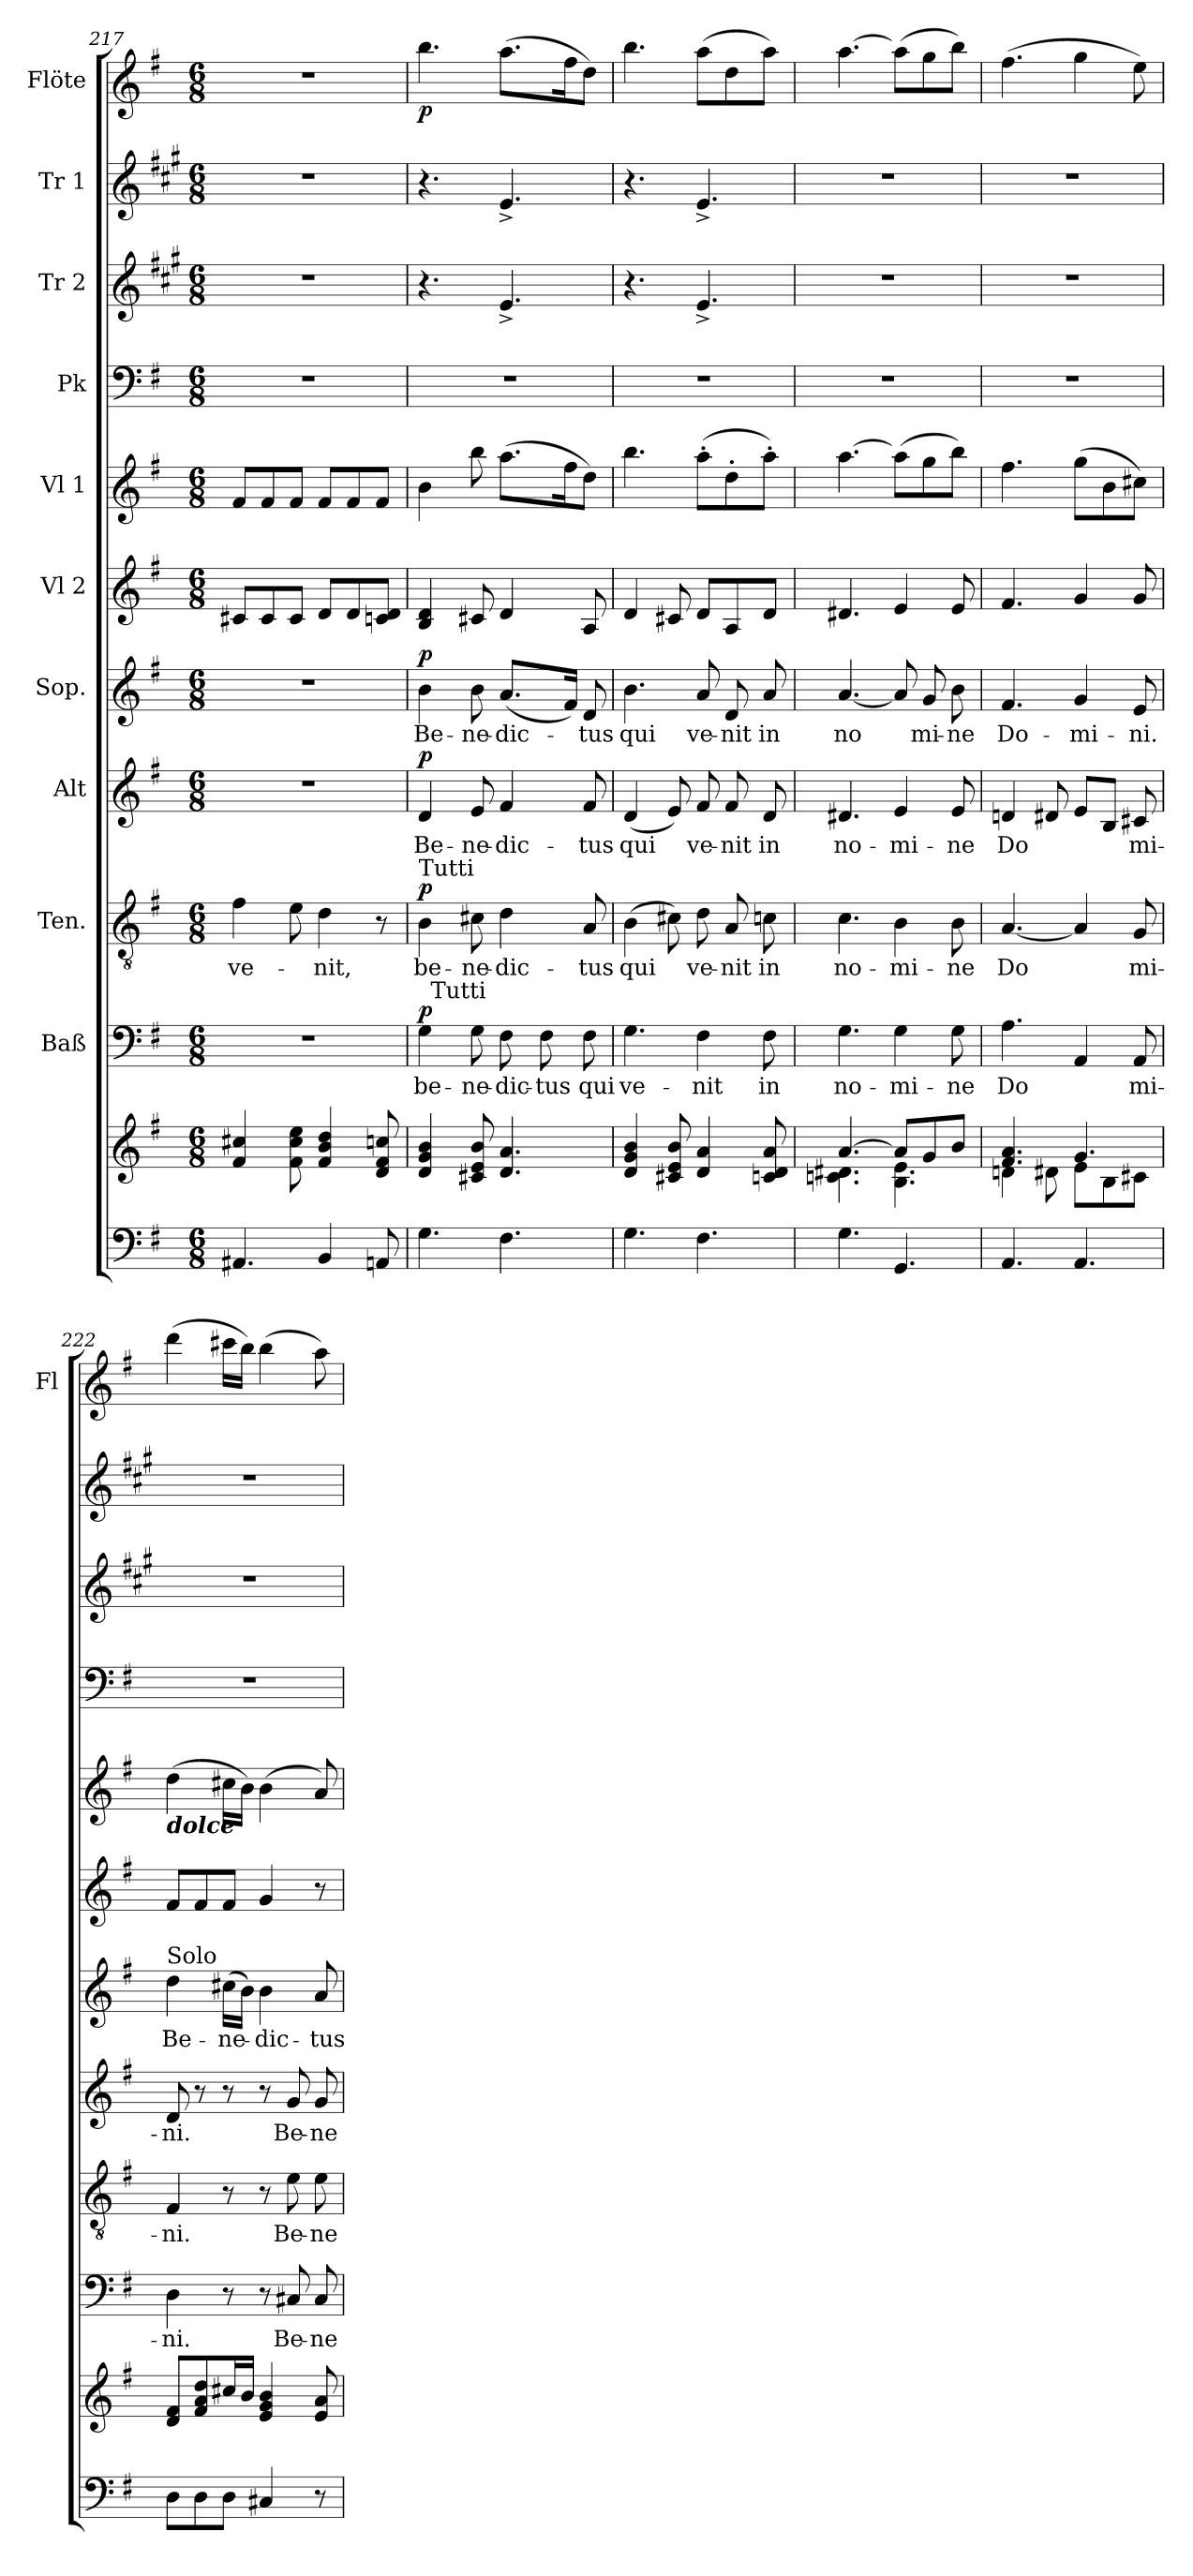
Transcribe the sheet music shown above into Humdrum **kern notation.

**kern	**kern	**kern	**text	**dynam	**kern	**text	**dynam	**kern	**text	**dynam	**kern	**text	**dynam	**kern	**kern	**kern	**kern	**kern	**kern	**dynam
*part11	*part11	*part10	*part10	*part10	*part9	*part9	*part9	*part8	*part8	*part8	*part7	*part7	*part7	*part6	*part5	*part4	*part3	*part2	*part1	*part1
*staff12	*staff11	*staff10	*staff10	*staff10	*staff9	*staff9	*staff9	*staff8	*staff8	*staff8	*staff7	*staff7	*staff7	*staff6	*staff5	*staff4	*staff3	*staff2	*staff1	*staff1
*	*	*I"Baß	*	*	*I"Ten.	*	*	*I"Alt	*	*	*I"Sop.	*	*	*I"Vl 2	*I"Vl 1	*I"Pk	*I"Tr 2	*I"Tr 1	*I"Flöte	*
*	*	*	*	*	*	*	*	*	*	*	*	*	*	*	*	*	*	*	*I'Fl	*
*clefF4	*clefG2	*clefF4	*	*	*clefGv2	*	*	*clefG2	*	*	*clefG2	*	*	*clefG2	*clefG2	*clefF4	*clefG2	*clefG2	*clefG2	*
*	*	*	*	*	*	*	*	*	*	*	*	*	*	*	*	*	*ITrd1c2	*ITrd1c2	*	*
*k[f#]	*k[f#]	*k[f#]	*	*	*k[f#]	*	*	*k[f#]	*	*	*k[f#]	*	*	*k[f#]	*k[f#]	*k[f#]	*k[f#]	*k[f#]	*k[f#]	*
*G:	*G:	*G:	*	*	*G:	*	*	*G:	*	*	*G:	*	*	*G:	*G:	*G:	*G:	*G:	*G:	*
*M6/8	*M6/8	*M6/8	*	*	*M6/8	*	*	*M6/8	*	*	*M6/8	*	*	*M6/8	*M6/8	*M6/8	*M6/8	*M6/8	*M6/8	*
=217	=217	=217	=217	=217	=217	=217	=217	=217	=217	=217	=217	=217	=217	=217	=217	=217	=217	=217	=217	=217
!	!	!	!	!	!	!LO:LY:b	!	!	!	!	!	!	!	!	!	!	!	!	!	!
4.AA#X/	4f#/ 4cc#X/	2.r	.	.	4f#\	ve-	.	2.r	.	.	2.r	.	.	8c#X/L	8f#/L	2.r	2.r	2.r	2.r	.
.	.	.	.	.	.	.	.	.	.	.	.	.	.	8c#/	8f#/	.	.	.	.	.
.	8f#\ 8cc#\ 8ee\	.	.	.	8e\	.	.	.	.	.	.	.	.	8c#/J	8f#/J	.	.	.	.	.
!	!	!	!	!	!	!LO:LY:b	!	!	!	!	!	!	!	!	!	!	!	!	!	!
4BB/	4f#/ 4b/ 4dd/	.	.	.	4d\	-nit,	.	.	.	.	.	.	.	8d/L	8f#/L	.	.	.	.	.
.	.	.	.	.	.	.	.	.	.	.	.	.	.	8d/	8f#/	.	.	.	.	.
8AAn/	8d/ 8f#/ 8ccn/	.	.	.	8r	.	.	.	.	.	.	.	.	8cn/ 8d/J	8f#/J	.	.	.	.	.
=218	=218	=218	=218	=218	=218	=218	=218	=218	=218	=218	=218	=218	=218	=218	=218	=218	=218	=218	=218	=218
!	!	!	!	!	!LO:TX:a:t=Tutti	!	!	!	!	!	!	!	!	!	!	!	!	!	!	!
!	!	!	!LO:LY:b	!LO:DY:a	!	!LO:LY:b	!LO:DY:a	!	!LO:LY:b	!LO:DY:a	!	!LO:LY:b	!LO:DY:a	!	!	!	!	!	!	!LO:DY:b
*	*	*^	*	*	*	*	*	*	*	*	*	*	*	*	*	*	*	*	*	*
4.G\	4d/ 4g/ 4b/	4G\	32ryy	be-	p	4B\	be-	p	4d/	Be-	p	4b\	Be-	p	4B/ 4d/	4b\	2.r	4.r	4.r	4.bb\	p
!	!	!	!LO:TX:a:t=Tutti	!	!	!	!	!	!	!	!	!	!	!	!	!	!	!	!	!	!
.	.	.	2ryy	.	.	.	.	.	.	.	.	.	.	.	.	.	.	.	.	.	.
!	!	!	!	!LO:LY:b	!	!	!LO:LY:b	!	!	!LO:LY:b	!	!	!LO:LY:b	!	!	!	!	!	!	!	!
.	8c#X/ 8e/ 8b/	8G\	.	-ne-	.	8c#X\	-ne-	.	8e/	-ne-	.	8b\	-ne-	.	8c#X/	8bb\	.	.	.	.	.
!	!	!	!	!LO:LY:b	!	!	!LO:LY:b	!	!	!LO:LY:b	!	!	!LO:LY:b	!	!	!	!	!	!	!	!
4.F#\	4.d/ 4.a/	8F#\	.	-dic-	.	4d\	-dic-	.	4f#/	-dic-	.	(<8.a/L	-dic-	.	4d/	(>8.aa\L	.	4.d^</	4.d^</	(>8.aa\L	.
!	!	!	!	!LO:LY:b	!	!	!	!	!	!	!	!	!	!	!	!	!	!	!	!	!
.	.	8F#\	.	-tus	.	.	.	.	.	.	.	.	.	.	.	.	.	.	.	.	.
.	.	.	8..ryy	.	.	.	.	.	.	.	.	.	.	.	.	.	.	.	.	.	.
.	.	.	.	.	.	.	.	.	.	.	.	16f#/Jk)	.	.	.	16ff#\k	.	.	.	16ff#\k	.
!	!	!	!	!LO:LY:b	!	!	!LO:LY:b	!	!	!LO:LY:b	!	!	!LO:LY:b	!	!	!	!	!	!	!	!
.	.	8F#\	.	qui	.	8A/	-tus	.	8f#/	-tus	.	8d/	-tus	.	8A/	8dd\J)	.	.	.	8dd\J)	.
!!LO:PB:g=z
=219	=219	=219	=219	=219	=219	=219	=219	=219	=219	=219	=219	=219	=219	=219	=219	=219	=219	=219	=219	=219	=219
!	!	!	!	!LO:LY:b	!	!	!LO:LY:b	!	!	!LO:LY:b	!	!	!LO:LY:b	!	!	!	!	!	!	!	!
*	*	*v	*v	*	*	*	*	*	*	*	*	*	*	*	*	*	*	*	*	*	*
4.G\	4d/ 4g/ 4b/	4.G\	ve-	.	(>4B\	qui	.	(<4d/	qui	.	4.b\	qui	.	4d/	4.bb\	2.r	4.r	4.r	4.bb\	.
.	8c#X/ 8e/ 8b/	.	.	.	8c#X\)	.	.	8e/)	.	.	.	.	.	8c#X/	.	.	.	.	.	.
!	!	!	!LO:LY:b	!	!	!LO:LY:b	!	!	!LO:LY:b	!	!	!LO:LY:b	!	!	!	!	!	!	!	!
4.F#\	4d/ 4a/	4F#\	-nit	.	8d\	ve-	.	8f#/	ve-	.	8a/	ve-	.	8d/L	(>8aa'>\L	.	4.d^</	4.d^</	(>8aa\L	.
!	!	!	!	!	!	!LO:LY:b	!	!	!LO:LY:b	!	!	!LO:LY:b	!	!	!	!	!	!	!	!
.	.	.	.	.	8A/	-nit	.	8f#/	-nit	.	8d/	-nit	.	8A/	8dd'>\	.	.	.	8dd\	.
!	!	!	!LO:LY:b	!	!	!LO:LY:b	!	!	!LO:LY:b	!	!	!LO:LY:b	!	!	!	!	!	!	!	!
.	8cn/ 8d/ 8a/	8F#\	in	.	8cn\	in	.	8d/	in	.	8a/	in	.	8d/J	8aa'>\J)	.	.	.	8aa\J)	.
=220	=220	=220	=220	=220	=220	=220	=220	=220	=220	=220	=220	=220	=220	=220	=220	=220	=220	=220	=220	=220
*	*^	*	*	*	*	*	*	*	*	*	*	*	*	*	*	*	*	*	*	*
!	!	!	!	!LO:LY:b	!	!	!LO:LY:b	!	!	!LO:LY:b	!	!	!LO:LY:b	!	!	!	!	!	!	!	!
4.G\	[>4.a/	4.cn\ 4.d#X\	4.G\	no-	.	4.c\	no-	.	4.d#X/	no-	.	[4.a/	no	.	4.d#X/	[4.aa\	2.r	2.r	2.r	[4.aa\	.
!	!	!	!	!LO:LY:b	!	!	!LO:LY:b	!	!	!LO:LY:b	!	!	!	!	!	!	!	!	!	!	!
4.GG/	8a/L]	4.B\ 4.e\	4G\	-mi-	.	4B\	-mi-	.	4e/	-mi-	.	8a/]	.	.	4e/	(>8aa\L]	.	.	.	(>8aa\L]	.
!	!	!	!	!	!	!	!	!	!	!	!	!	!LO:LY:b	!	!	!	!	!	!	!	!
.	8g/	.	.	.	.	.	.	.	.	.	.	8g/	mi-	.	.	8gg\	.	.	.	8gg\	.
!	!	!	!	!LO:LY:b	!	!	!LO:LY:b	!	!	!LO:LY:b	!	!	!LO:LY:b	!	!	!	!	!	!	!	!
.	8b/J	.	8G\	-ne	.	8B\	-ne	.	8e/	-ne	.	8b\	-ne	.	8e/	8bb\J)	.	.	.	8bb\J)	.
=221	=221	=221	=221	=221	=221	=221	=221	=221	=221	=221	=221	=221	=221	=221	=221	=221	=221	=221	=221	=221	=221
!	!	!	!	!LO:LY:b	!	!	!LO:LY:b	!	!	!LO:LY:b	!	!	!LO:LY:b	!	!	!	!	!	!	!	!
4.AA/	4.f#/ 4.a/	4dn\	4.A\	Do	.	[4.A/	Do	.	4dn/	Do	.	4.f#/	Do-	.	4.f#/	4.ff#\	2.r	2.r	2.r	(>4.ff#\	.
.	.	8d#X\	.	.	.	.	.	.	8d#X/	.	.	.	.	.	.	.	.	.	.	.	.
!	!	!	!	!	!	!	!	!	!	!	!	!	!LO:LY:b	!	!	!	!	!	!	!	!
4.AA/	4.g/	8e\L	4AA/	.	.	4A/]	.	.	8e/L	.	.	4g/	-mi-	.	4g/	(>8gg\L	.	.	.	4gg\	.
.	.	8B\	.	.	.	.	.	.	8B/J	.	.	.	.	.	.	8b\	.	.	.	.	.
!	!	!	!	!LO:LY:b	!	!	!LO:LY:b	!	!	!LO:LY:b	!	!	!LO:LY:b	!	!	!	!	!	!	!	!
.	.	8c#X\J	8AA/	mi-	.	8G/	mi-	.	8c#X/	mi-	.	8e/	-ni.	.	8g/	8cc#X\J)	.	.	.	8ee\)	.
=222	=222	=222	=222	=222	=222	=222	=222	=222	=222	=222	=222	=222	=222	=222	=222	=222	=222	=222	=222	=222	=222
!	!	!	!	!	!	!	!	!	!	!	!	!	!	!	!	!LO:TX:b:Bi:t=dolce	!	!	!	!	!
!	!	!	!	!	!	!	!	!	!	!	!	!LO:TX:a:t=Solo	!	!	!	!	!	!	!	!	!
!	!	!	!	!LO:LY:b	!	!	!LO:LY:b	!	!	!LO:LY:b	!	!	!LO:LY:b	!	!	!	!	!	!	!	!
*	*v	*v	*	*	*	*	*	*	*	*	*	*	*	*	*	*	*	*	*	*	*
8D\L	8d/ 8f#/L	4D\	-ni.	.	4F#/	-ni.	.	8d/	-ni.	.	4dd\	Be-	.	8f#/L	(>4dd\	2.r	2.r	2.r	(>4ddd\	.
8D\	8f#/ 8a/ 8dd/	.	.	.	.	.	.	8r	.	.	.	.	.	8f#/	.	.	.	.	.	.
!	!	!	!	!	!	!	!	!	!	!	!	!LO:LY:b	!	!	!	!	!	!	!	!
8D\J	16cc#X/L	8r	.	.	8r	.	.	8r	.	.	(>16cc#X\LL	-ne-	.	8f#/J	16cc#X\LL	.	.	.	16ccc#X\LL	.
.	16b/JJ	.	.	.	.	.	.	.	.	.	16b\JJ)	.	.	.	16b\JJ)	.	.	.	16bb\JJ)	.
!	!	!	!	!	!	!	!	!	!	!	!	!LO:LY:b	!	!	!	!	!	!	!	!
4C#X/	4e/ 4g/ 4b/	8r	.	.	8r	.	.	8r	.	.	4b\	-dic-	.	4g/	(>4b\	.	.	.	(>4bb\	.
!	!	!	!LO:LY:b	!	!	!LO:LY:b	!	!	!LO:LY:b	!	!	!	!	!	!	!	!	!	!	!
.	.	8C#X/	Be-	.	8e\	Be-	.	8g/	Be-	.	.	.	.	.	.	.	.	.	.	.
!	!	!	!LO:LY:b	!	!	!LO:LY:b	!	!	!LO:LY:b	!	!	!LO:LY:b	!	!	!	!	!	!	!	!
8r	8e/ 8a/	8C#/	-ne-	.	8e\	-ne-	.	8g/	-ne-	.	8a/	-tus	.	8r	8a/)	.	.	.	8aa\)	.
=	=	=	=	=	=	=	=	=	=	=	=	=	=	=	=	=	=	=	=	=
*-	*-	*-	*-	*-	*-	*-	*-	*-	*-	*-	*-	*-	*-	*-	*-	*-	*-	*-	*-	*-
